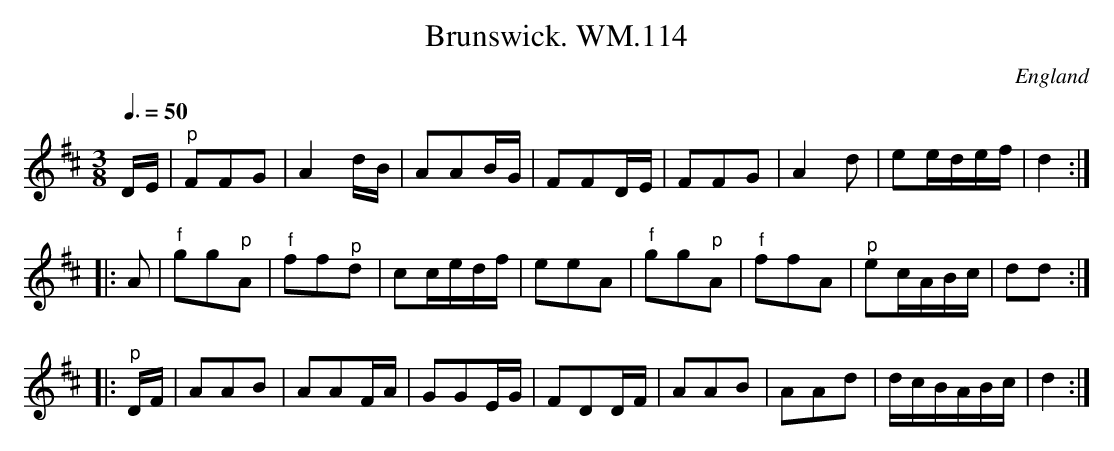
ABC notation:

X:1
T:Brunswick. WM.114
L:1/8
M:3/8
O:England
Q:3/8=50
K:D
D/E/|"^p"FFG|A2d/B/|AAB/G/|FFD/E/|FFG|A2d|ee/d/e/f/|d2:|!
|:A|"^f"gg"p"A|"^f"ff"^p"d|cc/e/d/f/|eeA|\
"^f"gg"p"A|"^f"ffA|"^p"ec/A/B/c/|dd:|!
|:"^p"D/F/|AAB|AAF/A/|GGE/G/|FDD/F/|AAB|AAd|d/c/B/A/B/c/|d2:|
